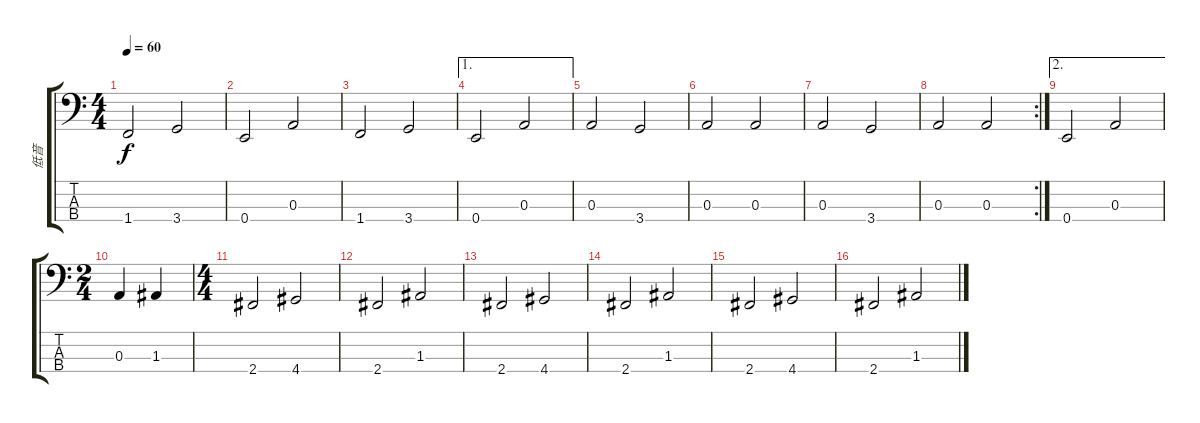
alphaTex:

\track ("低音" "低音") {instrument fretlessbass}
\staff {score tabs}
\tuning (G2 D2 A1 E1) {hide}
\ts (4 4)
\tempo 60
\clef f4
\ks c
1.4.2{dy f} 3.4.2 |
0.4.2 0.3.2 |
1.4.2 3.4.2 |
\ae 1
0.4.2 0.3.2 |
0.3.2 3.4.2 |
0.3.2 0.3.2 |
0.3.2 3.4.2 |
\rc 2
0.3.2 0.3.2 |
\ae 2
0.4.2 0.3.2 |
\ts (2 4)
0.3.4 1.3.4 |
\ts (4 4)
2.4.2 4.4.2 |
2.4.2 1.3.2 |
2.4.2 4.4.2 |
2.4.2 1.3.2 |
2.4.2 4.4.2 |
2.4.2 1.3.2
